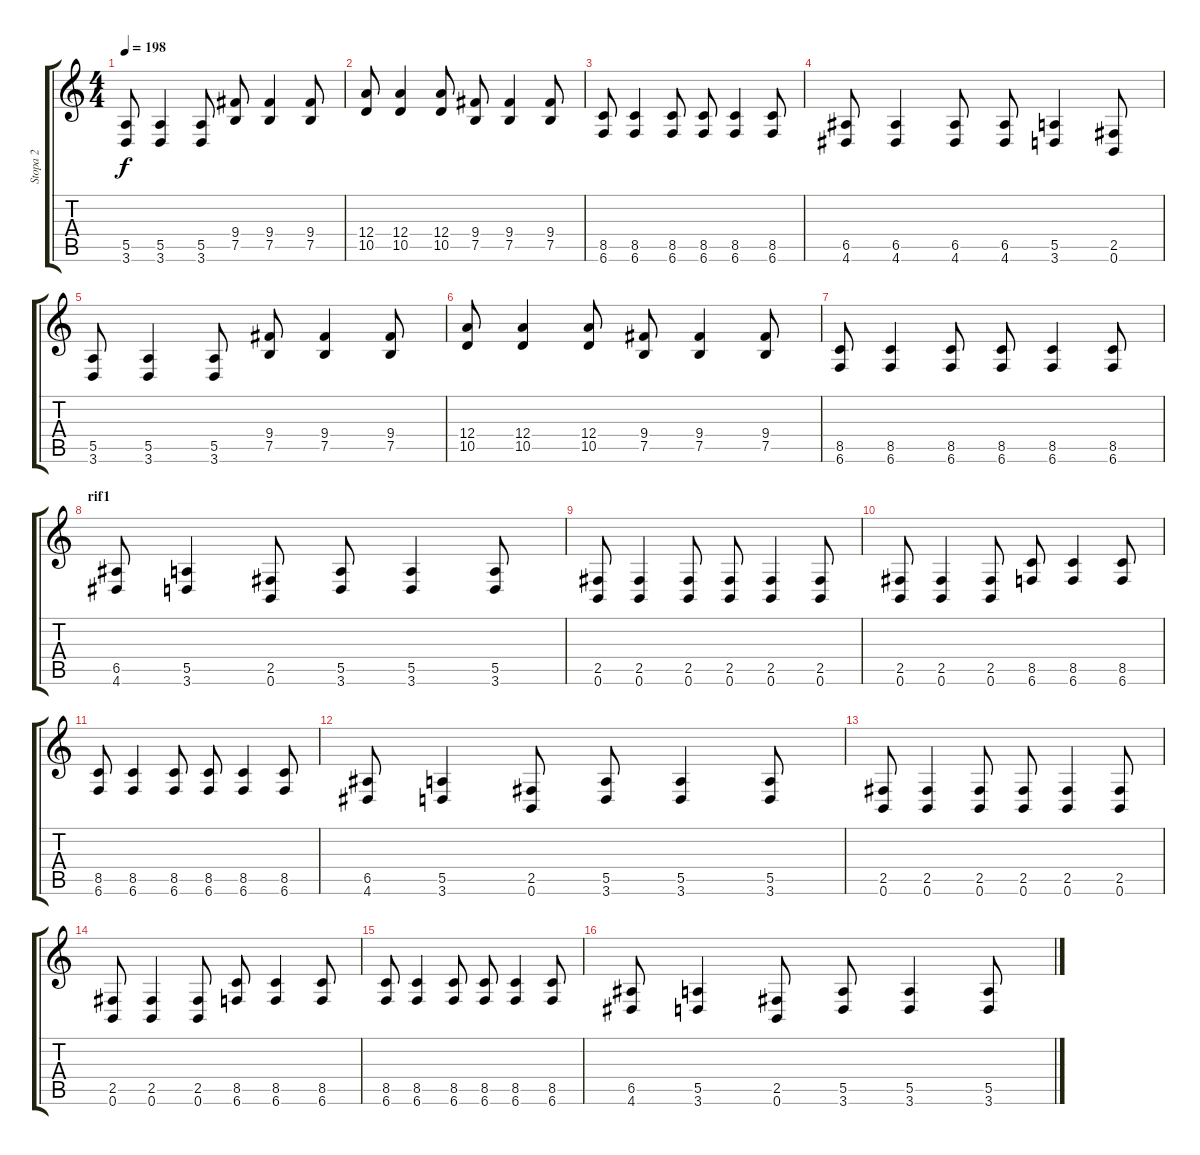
\track ("Stopa 2" "Stopa 2") {instrument distortionguitar}
\staff {score tabs}
\tuning (B3 Gb3 D3 A2 E2 B1) {hide}
\ts (4 4)
\tempo 198
\clef g2
\ks c
(5.5 3.6).8{dy f} (5.5 3.6).4 (5.5 3.6).8 (9.4 7.5).8 (9.4 7.5).4 (9.4 7.5).8 |
(12.4 10.5).8 (12.4 10.5).4 (12.4 10.5).8 (9.4 7.5).8 (9.4 7.5).4 (9.4 7.5).8 |
(8.5 6.6).8 (8.5 6.6).4 (8.5 6.6).8 (8.5 6.6).8 (8.5 6.6).4 (8.5 6.6).8 |
(6.5 4.6).8 (6.5 4.6).4 (6.5 4.6).8 (6.5 4.6).8 (5.5 3.6).4 (2.5 0.6).8 |
(5.5 3.6).8 (5.5 3.6).4 (5.5 3.6).8 (9.4 7.5).8 (9.4 7.5).4 (9.4 7.5).8 |
(12.4 10.5).8 (12.4 10.5).4 (12.4 10.5).8 (9.4 7.5).8 (9.4 7.5).4 (9.4 7.5).8 |
(8.5 6.6).8 (8.5 6.6).4 (8.5 6.6).8 (8.5 6.6).8 (8.5 6.6).4 (8.5 6.6).8 |
\section ("" "rif1")
(6.5 4.6).8 (5.5 3.6).4 (2.5 0.6).8 (5.5 3.6).8 (5.5 3.6).4 (5.5 3.6).8 |
(2.5 0.6).8 (2.5 0.6).4 (2.5 0.6).8 (2.5 0.6).8 (2.5 0.6).4 (2.5 0.6).8 |
(2.5 0.6).8 (2.5 0.6).4 (2.5 0.6).8 (8.5 6.6).8 (8.5 6.6).4 (8.5 6.6).8 |
(8.5 6.6).8 (8.5 6.6).4 (8.5 6.6).8 (8.5 6.6).8 (8.5 6.6).4 (8.5 6.6).8 |
(6.5 4.6).8 (5.5 3.6).4 (2.5 0.6).8 (5.5 3.6).8 (5.5 3.6).4 (5.5 3.6).8 |
(2.5 0.6).8 (2.5 0.6).4 (2.5 0.6).8 (2.5 0.6).8 (2.5 0.6).4 (2.5 0.6).8 |
(2.5 0.6).8 (2.5 0.6).4 (2.5 0.6).8 (8.5 6.6).8 (8.5 6.6).4 (8.5 6.6).8 |
(8.5 6.6).8 (8.5 6.6).4 (8.5 6.6).8 (8.5 6.6).8 (8.5 6.6).4 (8.5 6.6).8 |
(6.5 4.6).8 (5.5 3.6).4 (2.5 0.6).8 (5.5 3.6).8 (5.5 3.6).4 (5.5 3.6).8
